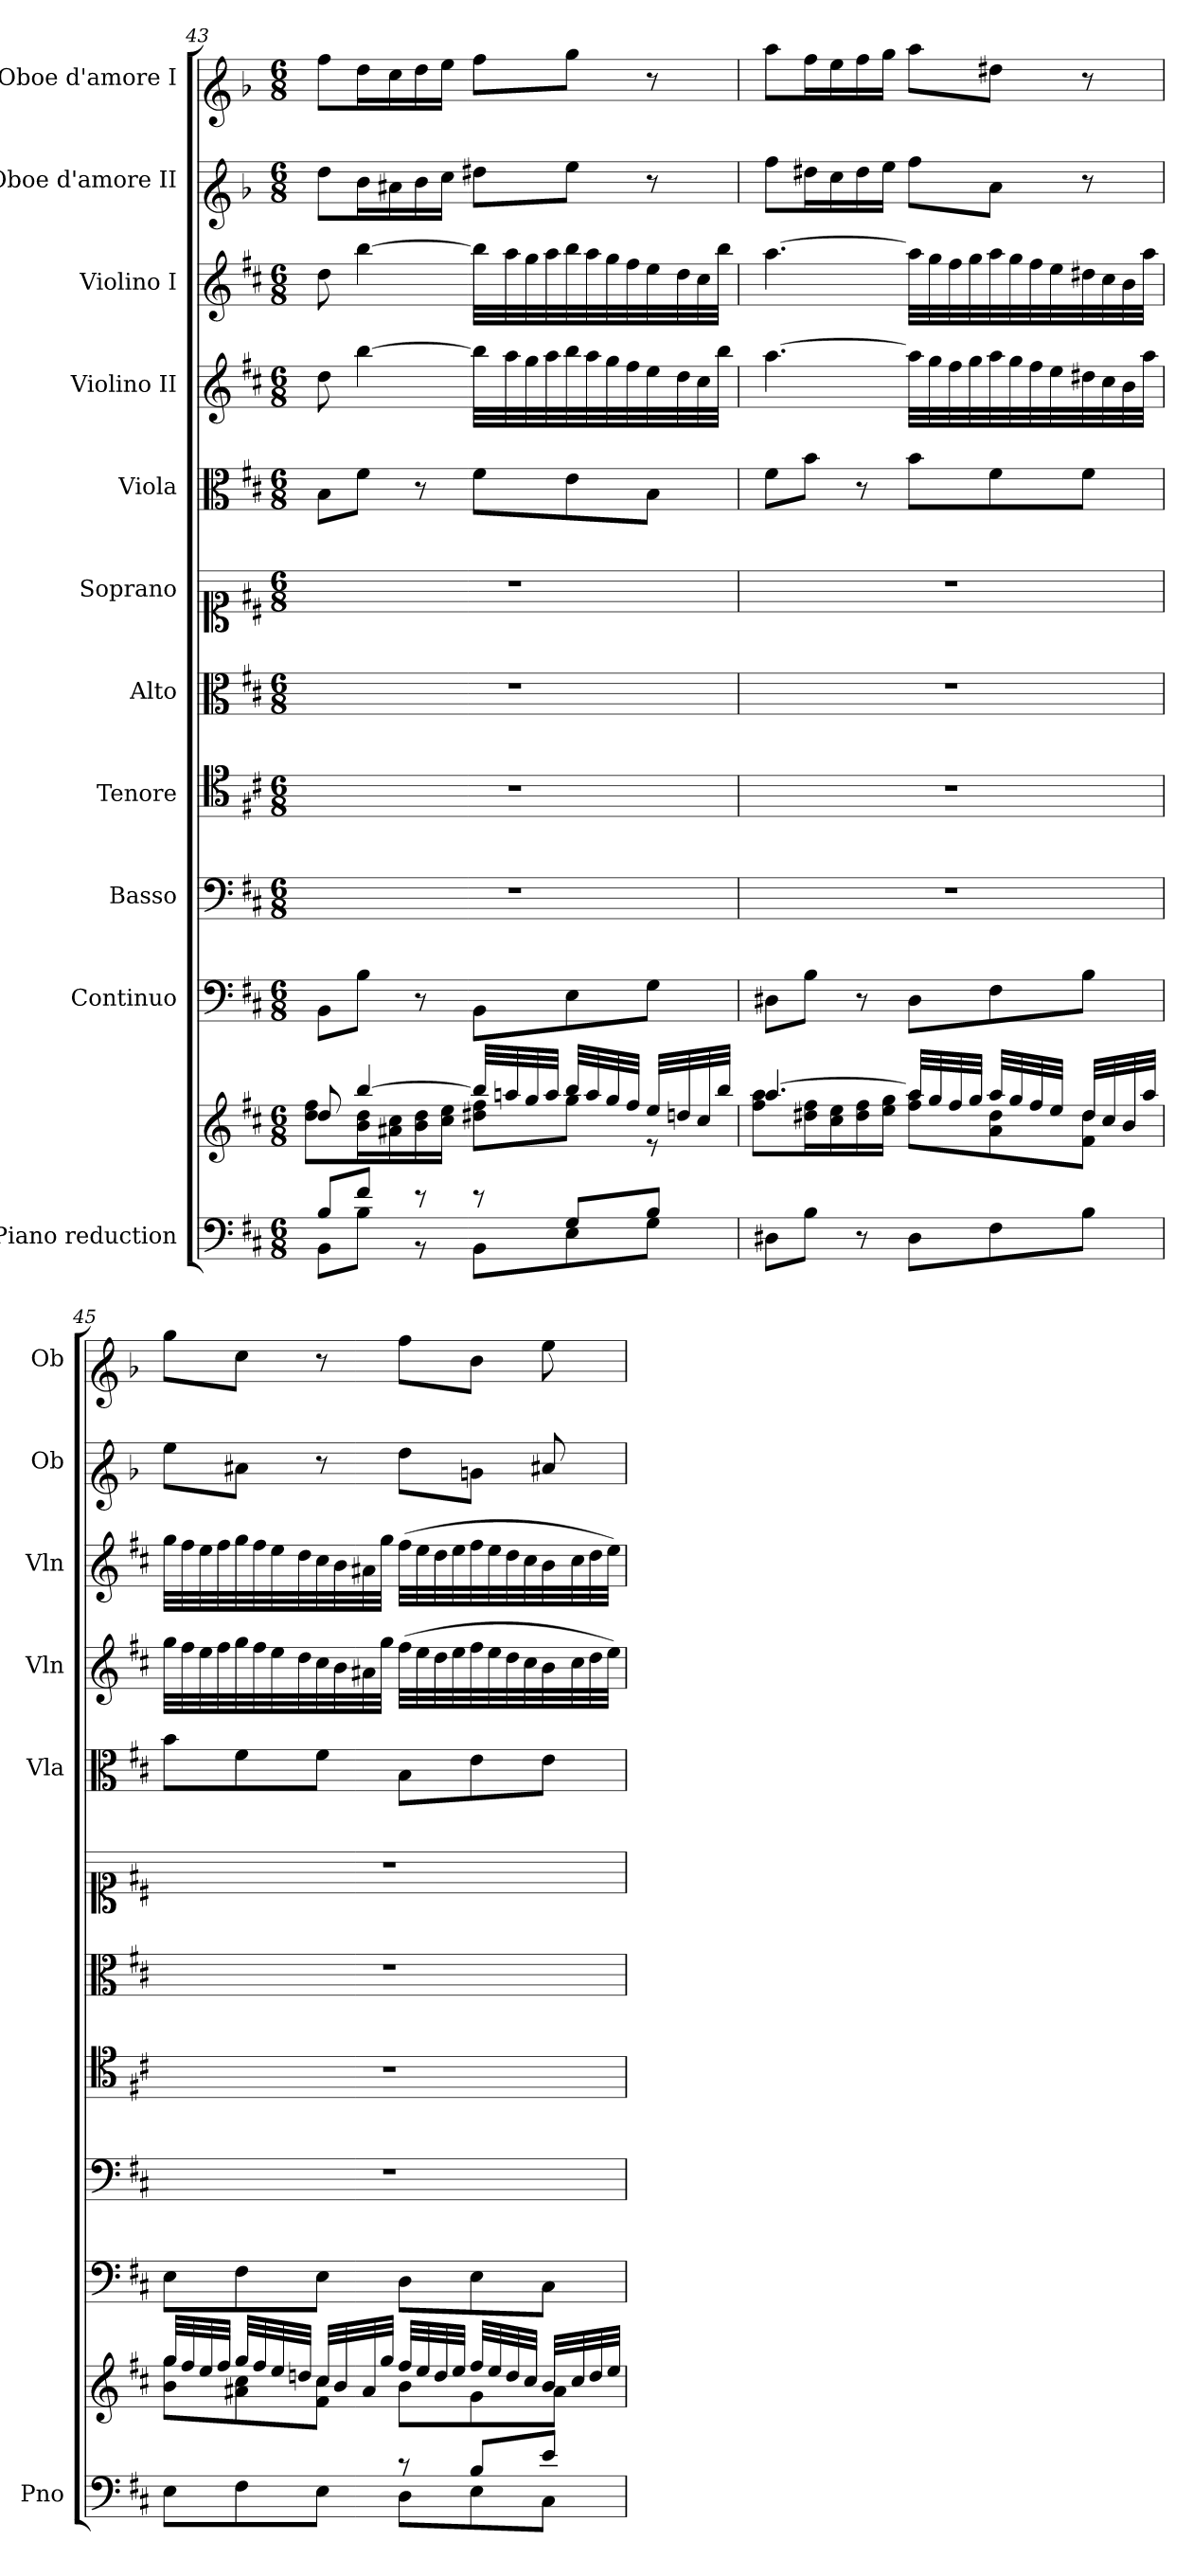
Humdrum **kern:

**kern	**kern	**kern	**kern	**kern	**kern	**kern	**kern	**kern	**kern	**kern	**kern
*part11	*part11	*part10	*part9	*part8	*part7	*part6	*part5	*part4	*part3	*part2	*part1
*staff12	*staff11	*staff10	*staff9	*staff8	*staff7	*staff6	*staff5	*staff4	*staff3	*staff2	*staff1
*I"Piano reduction	*	*I"Continuo	*I"Basso	*I"Tenore	*I"Alto	*I"Soprano	*I"Viola	*I"Violino II	*I"Violino I	*I"Oboe d'amore II	*I"Oboe d'amore I
*I'Pno	*	*	*	*	*	*	*I'Vla	*I'Vln	*I'Vln	*I'Ob	*I'Ob
*clefF4	*clefG2	*clefF4	*clefF4	*clefC4	*clefC3	*clefC1	*clefC3	*clefG2	*clefG2	*clefG1	*clefG1
*	*	*	*	*	*	*	*	*	*	*ITrd2c3	*ITrd2c3
*k[f#c#]	*k[f#c#]	*k[f#c#]	*k[f#c#]	*k[f#c#]	*k[f#c#]	*k[f#c#]	*k[f#c#]	*k[f#c#]	*k[f#c#]	*k[f#c#]	*k[f#c#]
*M6/8	*M6/8	*M6/8	*M6/8	*M6/8	*M6/8	*M6/8	*M6/8	*M6/8	*M6/8	*M6/8	*M6/8
=43	=43	=43	=43	=43	=43	=43	=43	=43	=43	=43	=43
*^	*^	*	*	*	*	*	*	*	*	*	*
8B/L	8BB\L	8dd/	8dd\ 8ff#\L	8BB\L	2.r	2.r	2.r	2.r	8B\L	8dd\	8dd\	8dd\L	8ff#\L
8f#/J	8B\J	[4bb/	16b\ 16dd\L	8B\J	.	.	.	.	8f#\J	[4bb\	[4bb\	16b\L	16dd\L
.	.	.	16a#X\ 16cc#\	.	.	.	.	.	.	.	.	16a#X\	16cc#\
8r	8r	.	16b\ 16dd\	8r	.	.	.	.	8r	.	.	16b\	16dd\
.	.	.	16cc#\ 16ee\JJ	.	.	.	.	.	.	.	.	16cc#\JJ	16ee\JJ
8r	8BB\L	32bb/LLL]	8dd#X\ 8ff#\L	8BB\L	.	.	.	.	8f#\L	32bb\LLL]	32bb\LLL]	8dd#X\L	8ff#\L
.	.	32aan/	.	.	.	.	.	.	.	32aa\	32aa\	.	.
.	.	32gg/	.	.	.	.	.	.	.	32gg\	32gg\	.	.
.	.	32aa/JJJ	.	.	.	.	.	.	.	32aa\	32aa\	.	.
8G/L	8E\	32bb/LLL	8gg\J	8E\	.	.	.	.	8e\	32bb\	32bb\	8ee\J	8gg\J
.	.	32aa/	.	.	.	.	.	.	.	32aa\	32aa\	.	.
.	.	32gg/	.	.	.	.	.	.	.	32gg\	32gg\	.	.
.	.	32ff#/JJJ	.	.	.	.	.	.	.	32ff#\	32ff#\	.	.
8B/J	8G\J	32ee/LLL	8r	8G\J	.	.	.	.	8B\J	32ee\	32ee\	8r	8r
.	.	32ddn/	.	.	.	.	.	.	.	32dd\	32dd\	.	.
.	.	32cc#/	.	.	.	.	.	.	.	32cc#\	32cc#\	.	.
.	.	32bb/JJJ	.	.	.	.	.	.	.	32bb\JJJ	32bb\JJJ	.	.
*v	*v	*	*	*	*	*	*	*	*	*	*	*	*
!!LO:PB:g=z
=44	=44	=44	=44	=44	=44	=44	=44	=44	=44	=44	=44	=44
8D#X\L	[4.aa/	8ff#\ 8aa\L	8D#X\L	2.r	2.r	2.r	2.r	8f#\L	[4.aa\	[4.aa\	8ff#\L	8aa\L
8B\J	.	16dd#X\ 16ff#\L	8B\J	.	.	.	.	8b\J	.	.	16dd#X\L	16ff#\L
.	.	16cc#\ 16ee\	.	.	.	.	.	.	.	.	16cc#\	16ee\
8r	.	16dd#\ 16ff#\	8r	.	.	.	.	8r	.	.	16dd#\	16ff#\
.	.	16ee\ 16gg\JJ	.	.	.	.	.	.	.	.	16ee\JJ	16gg\JJ
8D#\L	32aa/LLL]	8ff#\ 8aa\L	8D#\L	.	.	.	.	8b\L	32aa\LLL]	32aa\LLL]	8ff#\L	8aa\L
.	32gg/	.	.	.	.	.	.	.	32gg\	32gg\	.	.
.	32ff#/	.	.	.	.	.	.	.	32ff#\	32ff#\	.	.
.	32gg/JJJ	.	.	.	.	.	.	.	32gg\	32gg\	.	.
8F#\	32aa/LLL	8a\ 8dd#\	8F#\	.	.	.	.	8f#\	32aa\	32aa\	8a\J	8dd#X\J
.	32gg/	.	.	.	.	.	.	.	32gg\	32gg\	.	.
.	32ff#/	.	.	.	.	.	.	.	32ff#\	32ff#\	.	.
.	32ee/JJJ	.	.	.	.	.	.	.	32ee\	32ee\	.	.
8B\J	32dd#/LLL	8f#\ 8dd#\J	8B\J	.	.	.	.	8f#\J	32dd#X\	32dd#X\	8r	8r
.	32cc#/	.	.	.	.	.	.	.	32cc#\	32cc#\	.	.
.	32b/	.	.	.	.	.	.	.	32b\	32b\	.	.
.	32aa/JJJ	.	.	.	.	.	.	.	32aa\JJJ	32aa\JJJ	.	.
=45	=45	=45	=45	=45	=45	=45	=45	=45	=45	=45	=45	=45
*^	*	*	*	*	*	*	*	*	*	*	*	*
4.ryy	8E\L	32gg/LLL	8b\ 8gg\L	8E\L	2.r	2.r	2.r	2.r	8b\L	32gg\LLL	32gg\LLL	8ee\L	8gg\L
.	.	32ff#/	.	.	.	.	.	.	.	32ff#\	32ff#\	.	.
.	.	32ee/	.	.	.	.	.	.	.	32ee\	32ee\	.	.
.	.	32ff#/JJJ	.	.	.	.	.	.	.	32ff#\	32ff#\	.	.
.	8F#\	32gg/LLL	8a#X\ 8cc#\	8F#\	.	.	.	.	8f#\	32gg\	32gg\	8a#X\J	8cc#\J
.	.	32ff#/	.	.	.	.	.	.	.	32ff#\	32ff#\	.	.
.	.	32ee/	.	.	.	.	.	.	.	32ee\	32ee\	.	.
.	.	32ddn/JJJ	.	.	.	.	.	.	.	32dd\	32dd\	.	.
.	8E\J	32cc#/LLL	8f#\ 8cc#\J	8E\J	.	.	.	.	8f#\J	32cc#\	32cc#\	8r	8r
.	.	32b/	.	.	.	.	.	.	.	32b\	32b\	.	.
.	.	32a#/	.	.	.	.	.	.	.	32a#X\	32a#X\	.	.
.	.	32gg/JJJ	.	.	.	.	.	.	.	32gg\JJJ	32gg\JJJ	.	.
8r	8D\L	32ff#/LLL	8b\L	8D\L	.	.	.	.	8B\L	(32ff#\LLL	(32ff#\LLL	8dd\L	8ff#\L
.	.	32ee/	.	.	.	.	.	.	.	32ee\	32ee\	.	.
.	.	32dd/	.	.	.	.	.	.	.	32dd\	32dd\	.	.
.	.	32ee/JJJ	.	.	.	.	.	.	.	32ee\	32ee\	.	.
8B/L	8E\	32ff#/LLL	8g\	8E\	.	.	.	.	8e\	32ff#\	32ff#\	8g#X\J	8b\J
.	.	32ee/	.	.	.	.	.	.	.	32ee\	32ee\	.	.
.	.	32dd/	.	.	.	.	.	.	.	32dd\	32dd\	.	.
.	.	32cc#/JJJ	.	.	.	.	.	.	.	32cc#\	32cc#\	.	.
8e/J	8C#\J	32b/LLL	8a#\J	8C#\J	.	.	.	.	8e\J	32b\	32b\	8a#X/	8ee\
.	.	32cc#/	.	.	.	.	.	.	.	32cc#\	32cc#\	.	.
.	.	32dd/	.	.	.	.	.	.	.	32dd\	32dd\	.	.
.	.	32ee/JJJ	.	.	.	.	.	.	.	32ee\JJJ)	32ee\JJJ)	.	.
*v	*v	*	*	*	*	*	*	*	*	*	*	*	*
*	*v	*v	*	*	*	*	*	*	*	*	*	*
=	=	=	=	=	=	=	=	=	=	=	=
*-	*-	*-	*-	*-	*-	*-	*-	*-	*-	*-	*-
